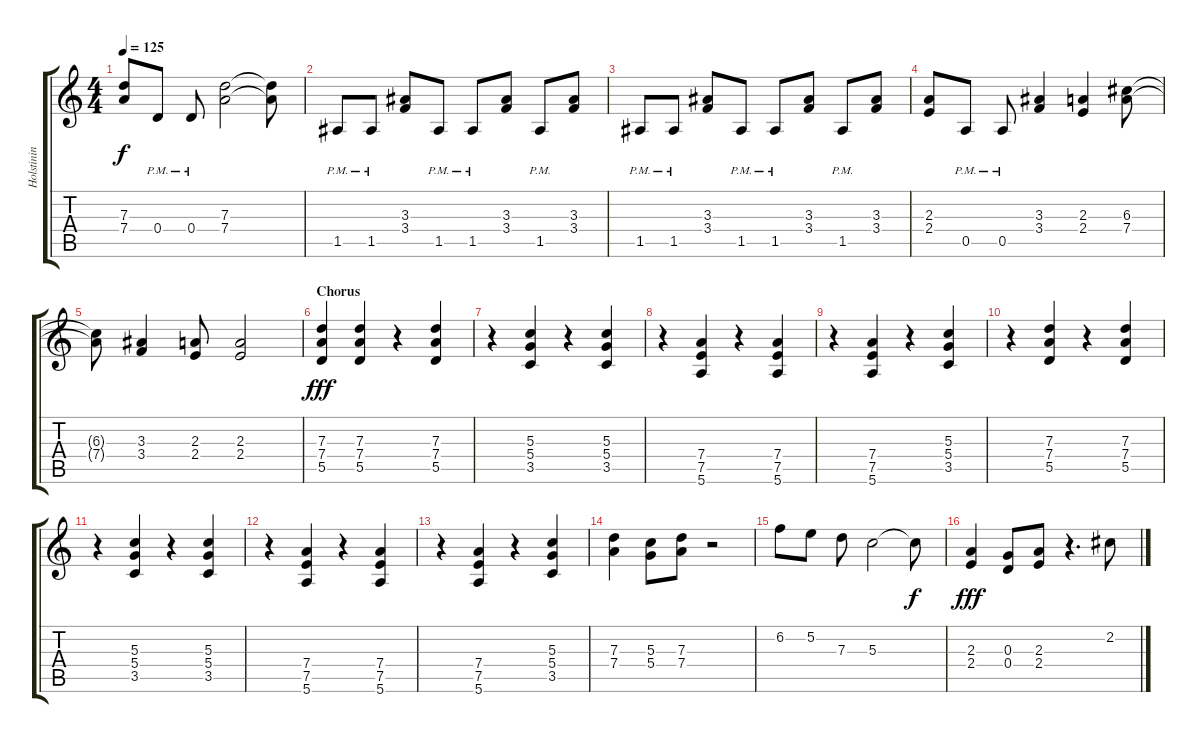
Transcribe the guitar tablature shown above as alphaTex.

\track ("Holstinin" "Holstinin") {instrument distortionguitar}
\staff {score tabs}
\tuning (E4 B3 G3 D3 A2 E2) {hide}
\ts (4 4)
\tempo 125
\clef g2
\ks c
(7.3 7.4).8{dy f} 0.4{pm}.8 0.4{pm}.8 (7.3 7.4).2 (7.3{t} 7.4{t}).8 |
1.5{pm}.8 1.5{pm}.8 (3.3 3.4).8 1.5{pm}.8 1.5{pm}.8 (3.3 3.4).8 1.5{pm}.8 (3.3 3.4).8 |
1.5{pm}.8 1.5{pm}.8 (3.3 3.4).8 1.5{pm}.8 1.5{pm}.8 (3.3 3.4).8 1.5{pm}.8 (3.3 3.4).8 |
(2.3 2.4).8 0.5{pm}.8 0.5{pm}.8 (3.3 3.4).4 (2.3 2.4).4 (6.3 7.4).8 |
(6.3{t} 7.4{t}).8 (3.3 3.4).4 (2.3 2.4).8 (2.3 2.4).2 |
\section ("" "Chorus")
(7.3 7.4 5.5).4{dy fff} (7.3 7.4 5.5).4 r.4 (7.3 7.4 5.5).4 |
r.4 (5.3 5.4 3.5).4 r.4 (5.3 5.4 3.5).4 |
r.4 (7.4 7.5 5.6).4 r.4 (7.4 7.5 5.6).4 |
r.4 (7.4 7.5 5.6).4 r.4 (5.3 5.4 3.5).4 |
r.4 (7.3 7.4 5.5).4 r.4 (7.3 7.4 5.5).4 |
r.4 (5.3 5.4 3.5).4 r.4 (5.3 5.4 3.5).4 |
r.4 (7.4 7.5 5.6).4 r.4 (7.4 7.5 5.6).4 |
r.4 (7.4 7.5 5.6).4 r.4 (5.3 5.4 3.5).4 |
(7.3 7.4).4 (5.3 5.4).8 (7.3 7.4).8 r.2 |
6.2.8 5.2.8 7.3.8 5.3.2 5.3{t}.8{dy f} |
(2.3 2.4).4{dy fff} (0.3 0.4).8 (2.3 2.4).8 r.4{d} 2.2.8
